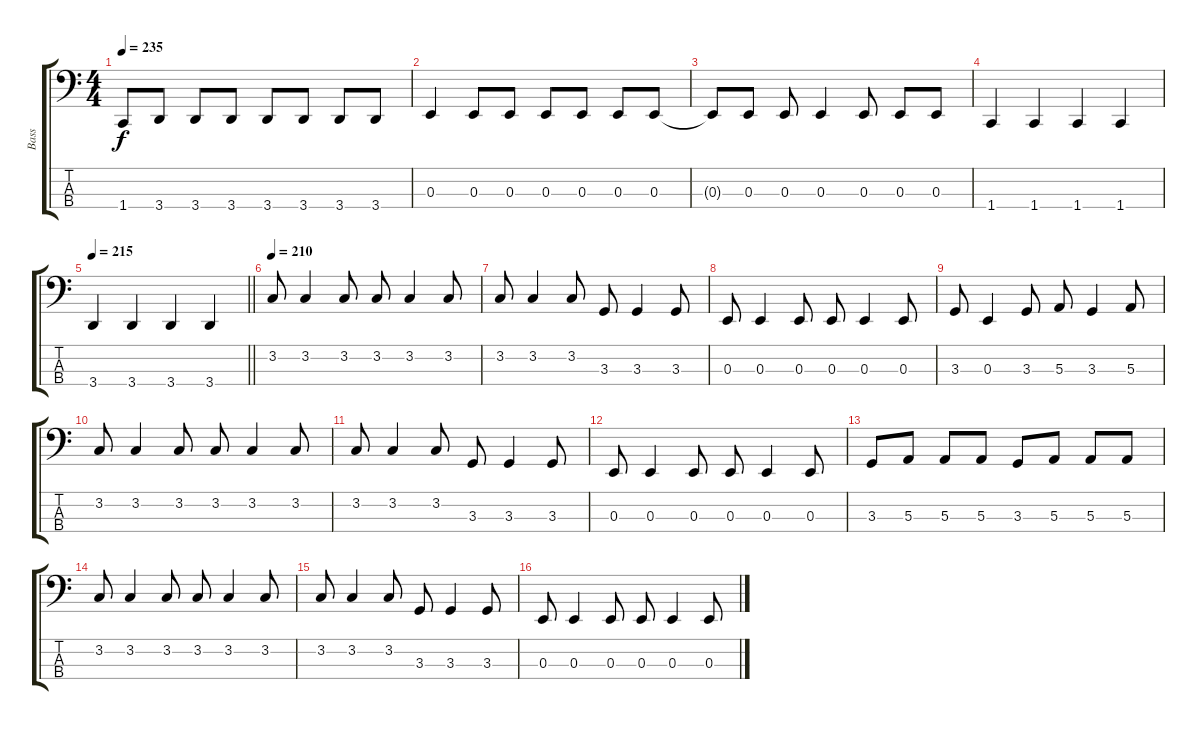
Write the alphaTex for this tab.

\track ("Bass" "Bass") {instrument electricbassfinger}
\staff {score tabs}
\tuning (D2 A1 E1 B0) {hide}
\ts (4 4)
\tempo 235
\clef f4
\ks c
1.4{t}.8{dy f} 3.4.8 3.4.8 3.4.8 3.4.8 3.4.8 3.4.8 3.4.8 |
0.3.4 0.3.8 0.3.8 0.3.8 0.3.8 0.3.8 0.3.8 |
0.3{t}.8 0.3.8 0.3.8 0.3.4 0.3.8 0.3.8 0.3.8 |
1.4.4 1.4.4 1.4.4 1.4.4 |
\tempo 215
\barLineRight lightlight
3.4.4 3.4.4 3.4.4 3.4.4 |
\section ("" "")
\tempo 210
3.2.8 3.2.4 3.2.8 3.2.8 3.2.4 3.2.8 |
3.2.8 3.2.4 3.2.8 3.3.8 3.3.4 3.3.8 |
0.3.8 0.3.4 0.3.8 0.3.8 0.3.4 0.3.8 |
3.3.8 0.3.4 3.3.8 5.3.8 3.3.4 5.3.8 |
3.2.8 3.2.4 3.2.8 3.2.8 3.2.4 3.2.8 |
3.2.8 3.2.4 3.2.8 3.3.8 3.3.4 3.3.8 |
0.3.8 0.3.4 0.3.8 0.3.8 0.3.4 0.3.8 |
3.3.8 5.3.8 5.3.8 5.3.8 3.3.8 5.3.8 5.3.8 5.3.8 |
3.2.8 3.2.4 3.2.8 3.2.8 3.2.4 3.2.8 |
3.2.8 3.2.4 3.2.8 3.3.8 3.3.4 3.3.8 |
0.3.8 0.3.4 0.3.8 0.3.8 0.3.4 0.3.8
